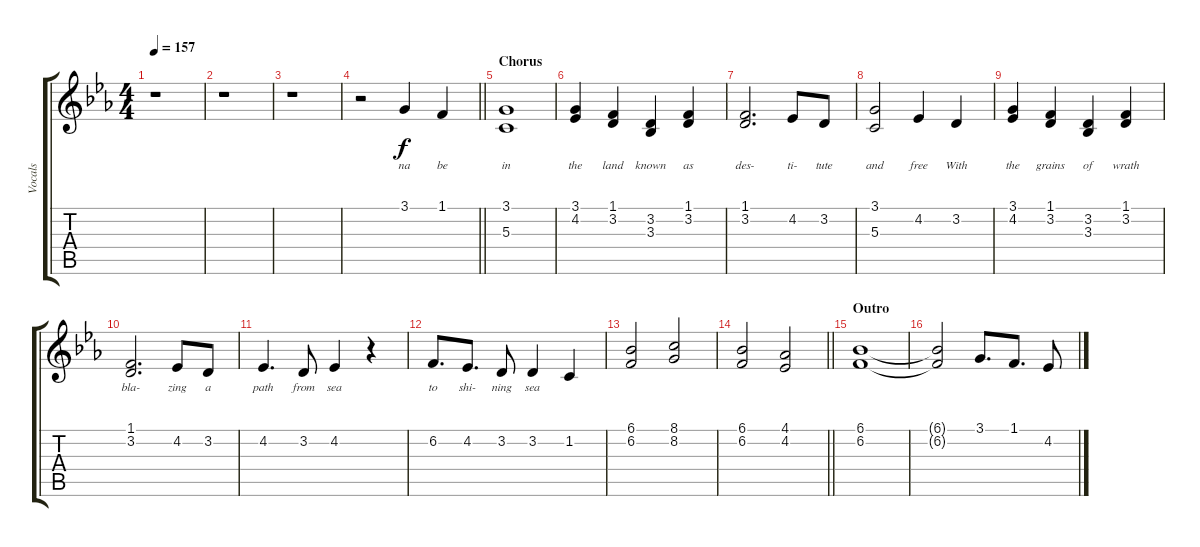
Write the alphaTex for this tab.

\track ("Vocals" "Vocals") {instrument oboe}
\staff {score tabs}
\tuning (E4 B3 G3 D3 A2 E2) {hide}
\ts (4 4)
\tempo 157
\clef g2
\ks eb
r.1{dy f} |
r.1 |
r.1 |
\barLineRight lightlight
r.2 3.1.4{lyrics (0 "na") lyrics (1 "") lyrics (2 "") lyrics (3 "") lyrics (4 "")} 1.1.4{lyrics (0 "be") lyrics (1 "") lyrics (2 "") lyrics (3 "") lyrics (4 "")} |
\section ("" "Chorus")
(3.1 5.3).1{lyrics (0 "in") lyrics (1 "") lyrics (2 "") lyrics (3 "") lyrics (4 "")} |
(3.1 4.2).4{lyrics (0 "the") lyrics (1 "") lyrics (2 "") lyrics (3 "") lyrics (4 "")} (1.1 3.2).4{lyrics (0 "land") lyrics (1 "") lyrics (2 "") lyrics (3 "") lyrics (4 "")} (3.2 3.3).4{lyrics (0 "known") lyrics (1 "") lyrics (2 "") lyrics (3 "") lyrics (4 "")} (1.1 3.2).4{lyrics (0 "as") lyrics (1 "") lyrics (2 "") lyrics (3 "") lyrics (4 "")} |
(1.1 3.2).2{d lyrics (0 "des-") lyrics (1 "") lyrics (2 "") lyrics (3 "") lyrics (4 "")} 4.2.8{lyrics (0 "ti-") lyrics (1 "") lyrics (2 "") lyrics (3 "") lyrics (4 "")} 3.2.8{lyrics (0 "tute") lyrics (1 "") lyrics (2 "") lyrics (3 "") lyrics (4 "")} |
(3.1 5.3).2{lyrics (0 "and") lyrics (1 "") lyrics (2 "") lyrics (3 "") lyrics (4 "")} 4.2.4{lyrics (0 "free") lyrics (1 "") lyrics (2 "") lyrics (3 "") lyrics (4 "")} 3.2.4{lyrics (0 "With") lyrics (1 "") lyrics (2 "") lyrics (3 "") lyrics (4 "")} |
(3.1 4.2).4{lyrics (0 "the") lyrics (1 "") lyrics (2 "") lyrics (3 "") lyrics (4 "")} (1.1 3.2).4{lyrics (0 "grains") lyrics (1 "") lyrics (2 "") lyrics (3 "") lyrics (4 "")} (3.2 3.3).4{lyrics (0 "of") lyrics (1 "") lyrics (2 "") lyrics (3 "") lyrics (4 "")} (1.1 3.2).4{lyrics (0 "wrath") lyrics (1 "") lyrics (2 "") lyrics (3 "") lyrics (4 "")} |
(1.1 3.2).2{d lyrics (0 "bla-") lyrics (1 "") lyrics (2 "") lyrics (3 "") lyrics (4 "")} 4.2.8{lyrics (0 "zing") lyrics (1 "") lyrics (2 "") lyrics (3 "") lyrics (4 "")} 3.2.8{lyrics (0 "a") lyrics (1 "") lyrics (2 "") lyrics (3 "") lyrics (4 "")} |
4.2.4{d lyrics (0 "path") lyrics (1 "") lyrics (2 "") lyrics (3 "") lyrics (4 "")} 3.2.8{lyrics (0 "from") lyrics (1 "") lyrics (2 "") lyrics (3 "") lyrics (4 "")} 4.2.4{lyrics (0 "sea") lyrics (1 "") lyrics (2 "") lyrics (3 "") lyrics (4 "")} r.4 |
6.2.8{d lyrics (0 "to") lyrics (1 "") lyrics (2 "") lyrics (3 "") lyrics (4 "")} 4.2.8{d lyrics (0 "shi-") lyrics (1 "") lyrics (2 "") lyrics (3 "") lyrics (4 "")} 3.2.8{lyrics (0 "ning") lyrics (1 "") lyrics (2 "") lyrics (3 "") lyrics (4 "")} 3.2.4{lyrics (0 "sea") lyrics (1 "") lyrics (2 "") lyrics (3 "") lyrics (4 "")} 1.2.4 |
(6.1 6.2).2 (8.1 8.2).2 |
\barLineRight lightlight
(6.1 6.2).2 (4.1 4.2).2 |
\section ("" "Outro")
(6.1 6.2).1 |
(6.1{t} 6.2{t}).2 3.1.8{d} 1.1.8{d} 4.2.8
